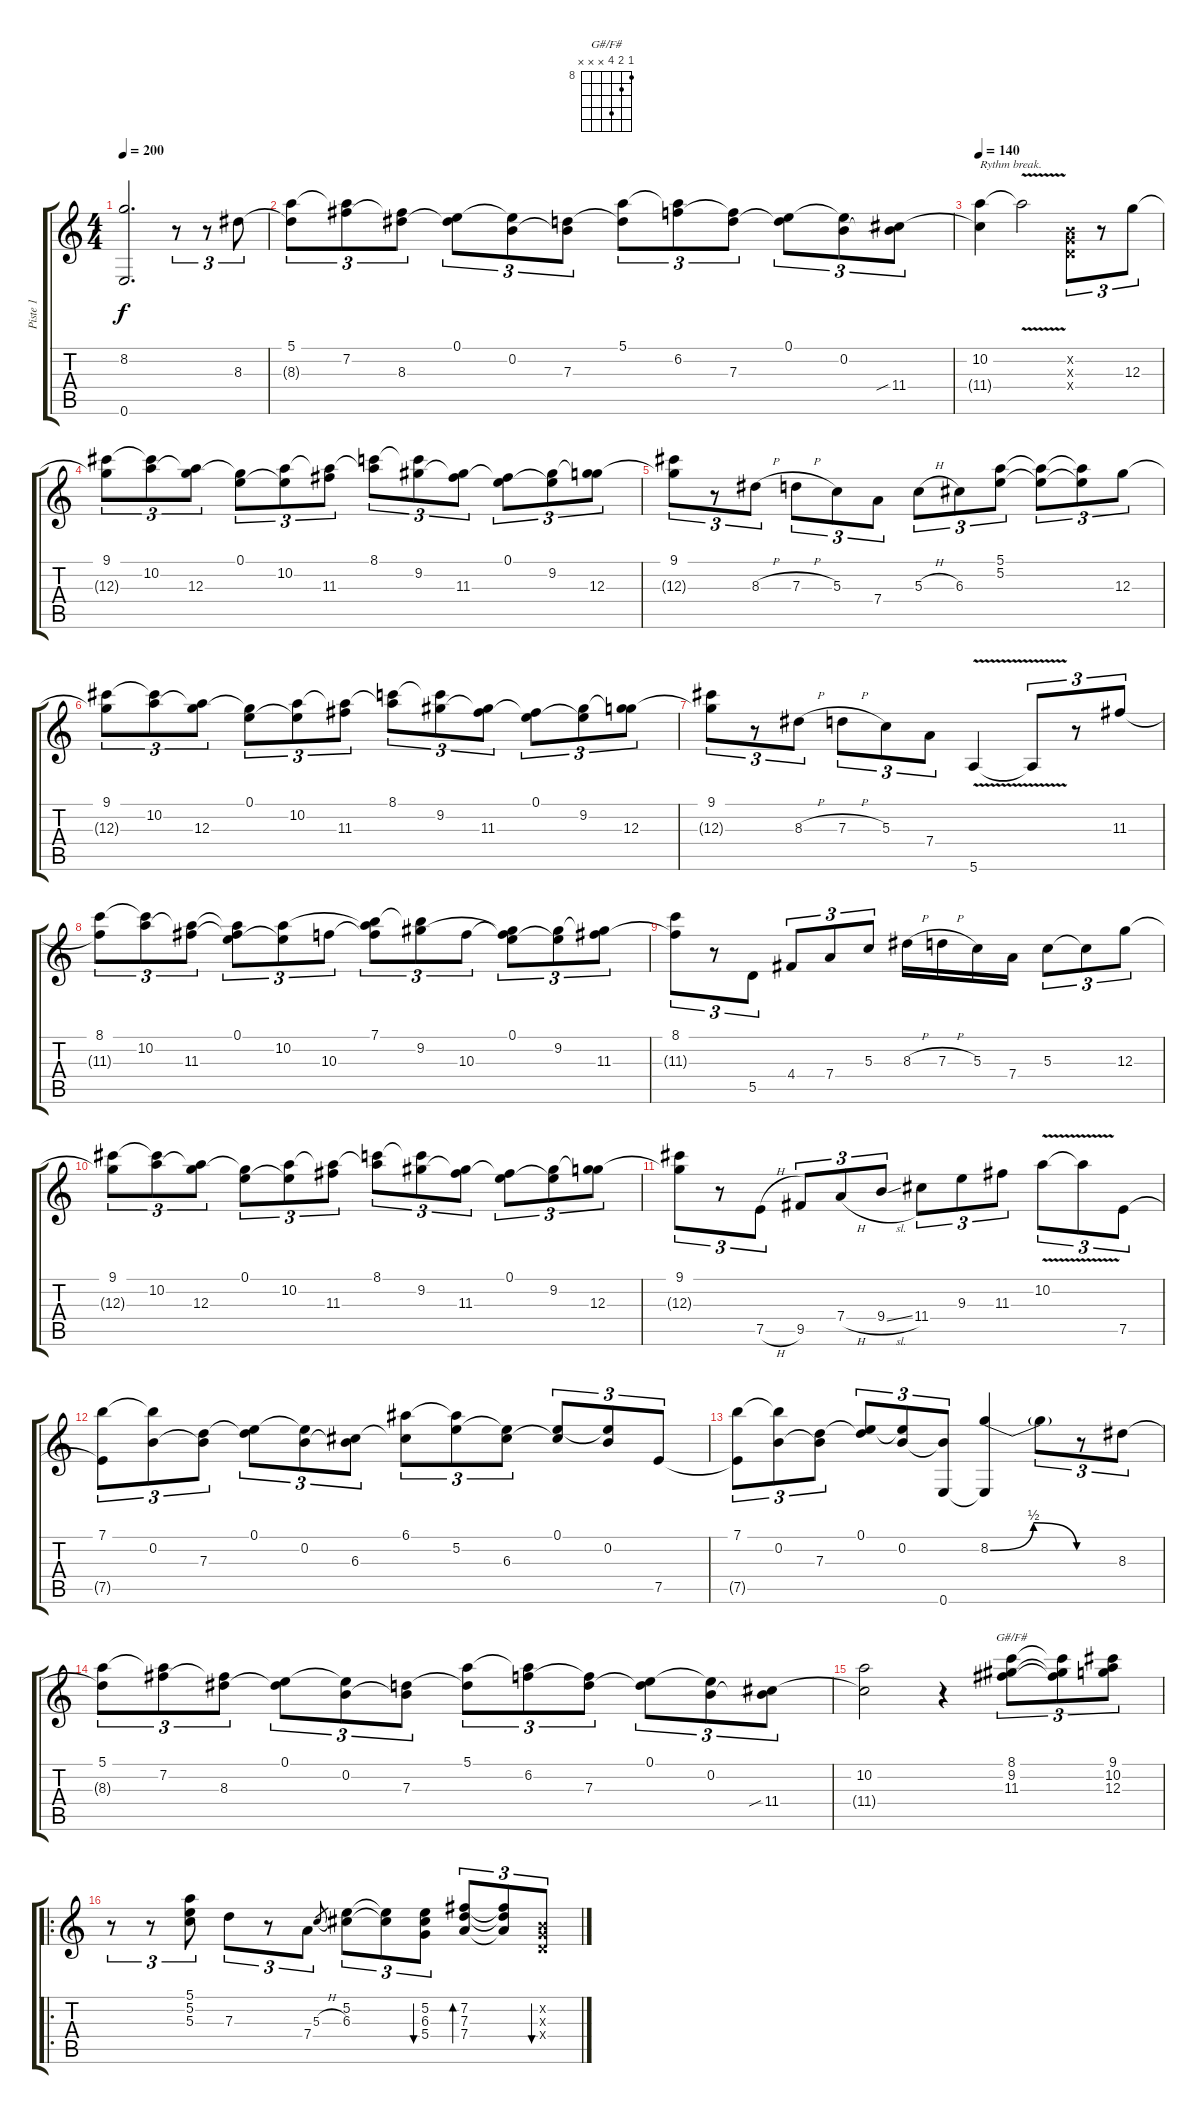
\track ("Piste 1" "Piste 1") {instrument acousticguitarnylon}
\staff {score tabs}
\tuning (E4 B3 G3 D3 A2 E2) {hide}
\chord ("G#/F#" 8 9 11 x x x) {firstfret 8}
\ts (4 4)
\tempo 200
\clef g2
\ks c
(8.2{t} 0.6{t}).2{d dy f} r.8{tu (3 2)} r.8{tu (3 2)} 8.3.8{tu (3 2)} |
(5.1 8.3{t}).8{tu (3 2)} (5.1{t} 7.2).8{tu (3 2)} (7.2{t} 8.3).8{tu (3 2)} (0.1 8.3{t}).8{tu (3 2)} (0.1{t} 0.2).8{tu (3 2)} (0.2{t} 7.3).8{tu (3 2)} (5.1 7.3{t}).8{tu (3 2)} (5.1{t} 6.2).8{tu (3 2)} (6.2{t} 7.3).8{tu (3 2)} (0.1 7.3{t}).8{tu (3 2)} (0.1{t} 0.2).8{tu (3 2)} (0.2{t} 11.4{sib}).8{tu (3 2)} |
\tempo 140
(10.2 11.4{t}).4{txt "Rythm break."} 10.2{v t}.2 (0.2{x} 0.3{x} 0.4{x}).8{tu (3 2)} r.8{tu (3 2)} 12.3.8{tu (3 2)} |
(9.1 12.3{t}).8{tu (3 2)} (9.1{t} 10.2).8{tu (3 2)} (10.2{t} 12.3).8{tu (3 2)} (0.1 12.3{t}).8{tu (3 2)} (0.1{t} 10.2).8{tu (3 2)} (10.2{t} 11.3).8{tu (3 2)} (8.1 10.2{t}).8{tu (3 2)} (8.1{t} 9.2).8{tu (3 2)} (9.2{t} 11.3).8{tu (3 2)} (0.1 11.3{t}).8{tu (3 2)} (0.1{t} 9.2).8{tu (3 2)} (9.2{t} 12.3).8{tu (3 2)} |
(9.1 12.3{t}).8{tu (3 2)} r.8{tu (3 2)} 8.3{h}.8{tu (3 2)} 7.3{h}.8{tu (3 2)} 5.3.8{tu (3 2)} 7.4.8{tu (3 2)} 5.3{h}.8{tu (3 2)} 6.3.8{tu (3 2)} (5.1 5.2).8{tu (3 2)} (5.1{t} 5.2{t}).8{tu (3 2)} (5.1{t} 5.2{t}).8{tu (3 2)} 12.3.8{tu (3 2)} |
(9.1 12.3{t}).8{tu (3 2)} (9.1{t} 10.2).8{tu (3 2)} (10.2{t} 12.3).8{tu (3 2)} (0.1 12.3{t}).8{tu (3 2)} (0.1{t} 10.2).8{tu (3 2)} (10.2{t} 11.3).8{tu (3 2)} (8.1 10.2{t}).8{tu (3 2)} (8.1{t} 9.2).8{tu (3 2)} (9.2{t} 11.3).8{tu (3 2)} (0.1 11.3{t}).8{tu (3 2)} (0.1{t} 9.2).8{tu (3 2)} (9.2{t} 12.3).8{tu (3 2)} |
(9.1 12.3{t}).8{tu (3 2)} r.8{tu (3 2)} 8.3{h}.8{tu (3 2)} 7.3{h}.8{tu (3 2)} 5.3.8{tu (3 2)} 7.4.8{tu (3 2)} 5.6{v}.4 5.6{t}.8{tu (3 2)} r.8{tu (3 2)} 11.3.8{tu (3 2)} |
(8.1 11.3{t}).8{tu (3 2)} (8.1{t} 10.2).8{tu (3 2)} (10.2{t} 11.3).8{tu (3 2)} (0.1 10.2{t} 11.3{t}).8{tu (3 2)} (0.1{t} 10.2).8{tu (3 2)} 10.3.8{tu (3 2)} (7.1 10.2{t} 10.3{t}).8{tu (3 2)} (7.1{t} 9.2).8{tu (3 2)} 10.3.8{tu (3 2)} (0.1 9.2{t} 10.3{t}).8{tu (3 2)} (0.1{t} 9.2).8{tu (3 2)} (9.2{t} 11.3).8{tu (3 2)} |
(8.1 11.3{t}).8{tu (3 2)} r.8{tu (3 2)} 5.5.8{tu (3 2)} 4.4.8{tu (3 2)} 7.4.8{tu (3 2)} 5.3.8{tu (3 2)} 8.3{h}.16 7.3{h}.16 5.3.16 7.4.16 5.3.8{tu (3 2)} 5.3{t}.8{tu (3 2)} 12.3.8{tu (3 2)} |
(9.1 12.3{t}).8{tu (3 2)} (9.1{t} 10.2).8{tu (3 2)} (10.2{t} 12.3).8{tu (3 2)} (0.1 12.3{t}).8{tu (3 2)} (0.1{t} 10.2).8{tu (3 2)} (10.2{t} 11.3).8{tu (3 2)} (8.1 10.2{t}).8{tu (3 2)} (8.1{t} 9.2).8{tu (3 2)} (9.2{t} 11.3).8{tu (3 2)} (0.1 11.3{t}).8{tu (3 2)} (0.1{t} 9.2).8{tu (3 2)} (9.2{t} 12.3).8{tu (3 2)} |
(9.1 12.3{t}).8{tu (3 2)} r.8{tu (3 2)} 7.5{h}.8{tu (3 2)} 9.5.8{tu (3 2)} 7.4{h}.8{tu (3 2)} 9.4{sl}.8{tu (3 2)} 11.4.8{tu (3 2)} 9.3.8{tu (3 2)} 11.3.8{tu (3 2)} 10.2{v}.8{tu (3 2)} 10.2{t}.8{tu (3 2)} 7.5.8{tu (3 2)} |
(7.1 7.5{t}).8{tu (3 2)} (7.1{t} 0.2).8{tu (3 2)} (0.2{t} 7.3).8{tu (3 2)} (0.1 7.3{t}).8{tu (3 2)} (0.1{t} 0.2).8{tu (3 2)} (0.2{t} 6.3).8{tu (3 2)} (6.1 6.3{t}).8{tu (3 2)} (6.1{t} 5.2).8{tu (3 2)} (5.2{t} 6.3).8{tu (3 2)} (0.1 6.3{t}).8{tu (3 2)} (0.1{t} 0.2).8{tu (3 2)} 7.5.8{tu (3 2)} |
(7.1 7.5{t}).8{tu (3 2)} (7.1{t} 0.2).8{tu (3 2)} (0.2{t} 7.3).8{tu (3 2)} (0.1 7.3{t}).8{tu (3 2)} (0.1{t} 0.2).8{tu (3 2)} (0.2{t} 0.6).8{tu (3 2)} (8.2{be (bendrelease 0 0 15 2 30 2 60 0)} 0.6{t}).4 8.2{t}.8{tu (3 2)} r.8{tu (3 2)} 8.3.8{tu (3 2)} |
(5.1 8.3{t}).8{tu (3 2)} (5.1{t} 7.2).8{tu (3 2)} (7.2{t} 8.3).8{tu (3 2)} (0.1 8.3{t}).8{tu (3 2)} (0.1{t} 0.2).8{tu (3 2)} (0.2{t} 7.3).8{tu (3 2)} (5.1 7.3{t}).8{tu (3 2)} (5.1{t} 6.2).8{tu (3 2)} (6.2{t} 7.3).8{tu (3 2)} (0.1 7.3{t}).8{tu (3 2)} (0.1{t} 0.2).8{tu (3 2)} (0.2{t} 11.4{sib}).8{tu (3 2)} |
(10.2 11.4{t}).2 r.4 (8.1 9.2 11.3).8{tu (3 2) ch "G#/F#"} (8.1{t} 9.2{t} 11.3{t}).8{tu (3 2)} (9.1 10.2 12.3).8{tu (3 2)} |
\ro
r.8{tu (3 2)} r.8{tu (3 2)} (5.1 5.2 5.3).8{tu (3 2)} 7.3.8{tu (3 2)} r.8{tu (3 2)} 7.4.8{tu (3 2)} 5.3{h}.8{gr} (5.2 6.3).8{tu (3 2)} (5.2{t} 6.3{t}).8{tu (3 2)} (5.2 6.3 5.4).8{tu (3 2) bu 60} (7.2 7.3 7.4).8{tu (3 2) bd 60} (7.2{t} 7.3{t} 7.4{t}).8{tu (3 2)} (0.2{x} 0.3{x} 0.4{x}).8{tu (3 2) bu 60}
